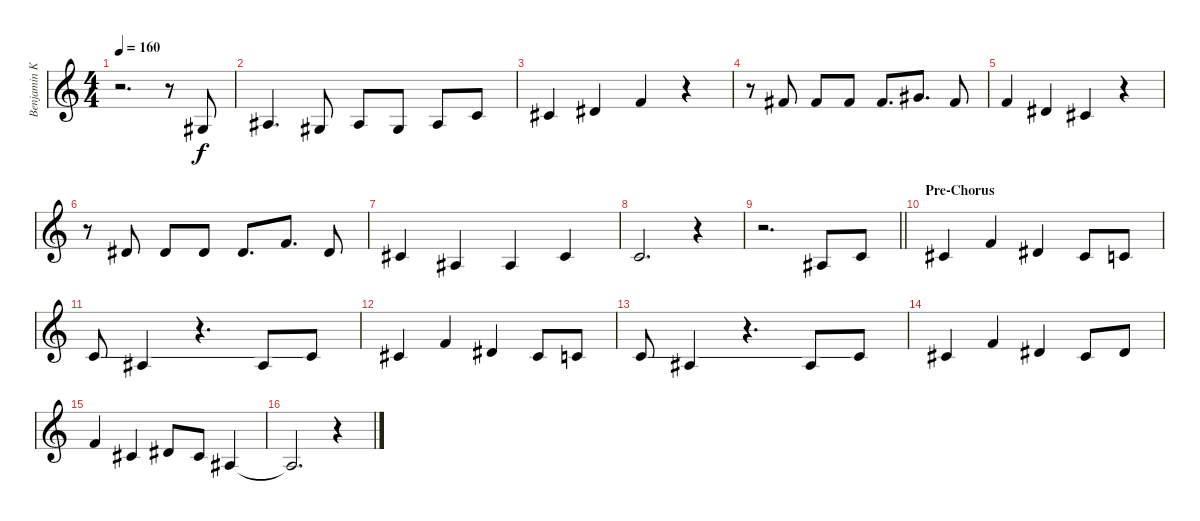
\track ("Benjamin Kowalewicz (Lead Voice)" "Benjamin K") {instrument lead2sawtooth}
\staff {score}
\tuning (E4 B3 G3 D3 A2 E2) {hide}
\ts (4 4)
\tempo 160
\clef g2
\ks c
r.2{d dy f} r.8 1.3.8 |
3.3.4{d} 1.3.8 3.3.8 1.3.8 3.3.8 1.2.8 |
2.2.4 4.2.4 1.1.4 r.4 |
r.8 2.1.8 2.1.8 2.1.8 2.1.8{d} 4.1.8{d} 2.1.8 |
1.1.4 4.2.4 2.2.4 r.4 |
r.8 4.2.8 4.2.8 4.2.8 4.2.8{d} 1.1.8{d} 4.2.8 |
2.2.4 3.3.4 3.3.4 2.2.4 |
1.2.2{d} r.4 |
\barLineRight lightlight
r.2{d} 3.3.8 1.2.8 |
\section ("" "Pre-Chorus")
2.2.4 1.1.4 4.2.4 2.2.8 1.2.8 |
1.2{ss}.8 3.3.4 r.4{d} 3.3.8 1.2.8 |
2.2.4 1.1.4 4.2.4 2.2.8 1.2.8 |
1.2{ss}.8 3.3.4 r.4{d} 3.3.8 1.2.8 |
2.2.4 1.1.4 4.2.4 2.2.8 4.2.8 |
1.1.4 2.2.4 4.2.8 2.2.8 3.3.4 |
3.3{t}.2{d} r.4
